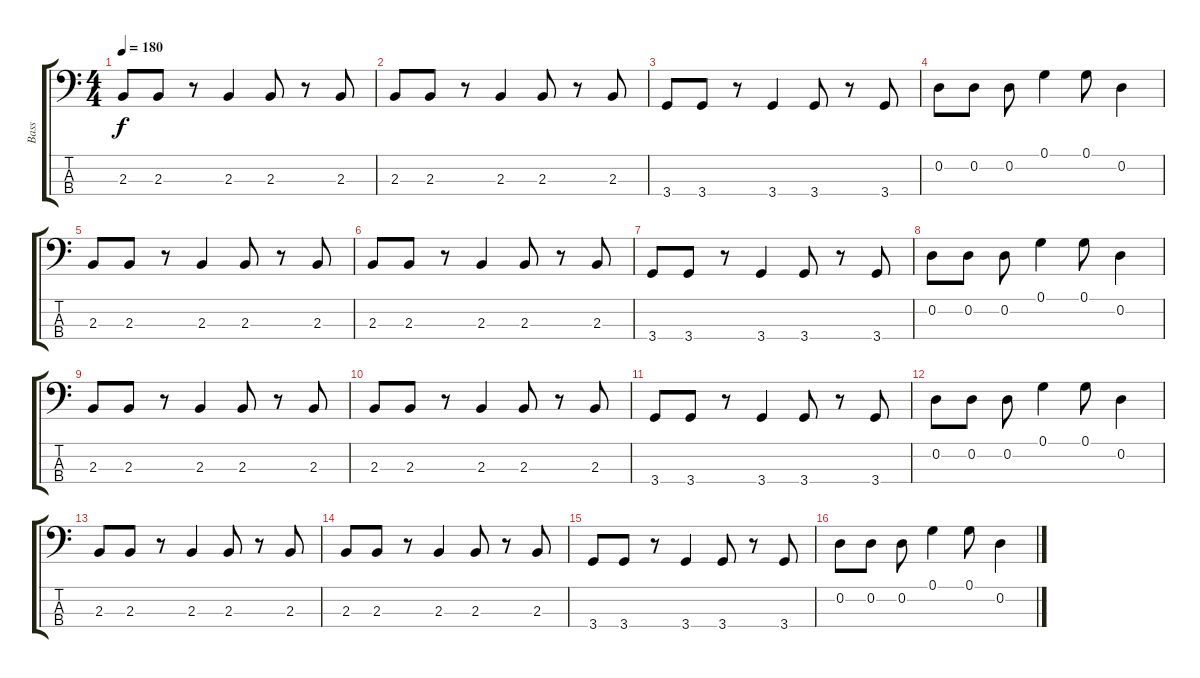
\track ("Bass" "Bass") {instrument electricbasspick}
\staff {score tabs}
\tuning (G2 D2 A1 E1) {hide}
\ts (4 4)
\tempo 180
\clef f4
\ks c
2.3.8{dy f} 2.3.8 r.8 2.3.4 2.3.8 r.8 2.3.8 |
2.3.8 2.3.8 r.8 2.3.4 2.3.8 r.8 2.3.8 |
3.4.8 3.4.8 r.8 3.4.4 3.4.8 r.8 3.4.8 |
0.2.8 0.2.8 0.2.8 0.1.4 0.1.8 0.2.4 |
2.3.8 2.3.8 r.8 2.3.4 2.3.8 r.8 2.3.8 |
2.3.8 2.3.8 r.8 2.3.4 2.3.8 r.8 2.3.8 |
3.4.8 3.4.8 r.8 3.4.4 3.4.8 r.8 3.4.8 |
0.2.8 0.2.8 0.2.8 0.1.4 0.1.8 0.2.4 |
2.3.8 2.3.8 r.8 2.3.4 2.3.8 r.8 2.3.8 |
2.3.8 2.3.8 r.8 2.3.4 2.3.8 r.8 2.3.8 |
3.4.8 3.4.8 r.8 3.4.4 3.4.8 r.8 3.4.8 |
0.2.8 0.2.8 0.2.8 0.1.4 0.1.8 0.2.4 |
2.3.8 2.3.8 r.8 2.3.4 2.3.8 r.8 2.3.8 |
2.3.8 2.3.8 r.8 2.3.4 2.3.8 r.8 2.3.8 |
3.4.8 3.4.8 r.8 3.4.4 3.4.8 r.8 3.4.8 |
0.2.8 0.2.8 0.2.8 0.1.4 0.1.8 0.2.4
